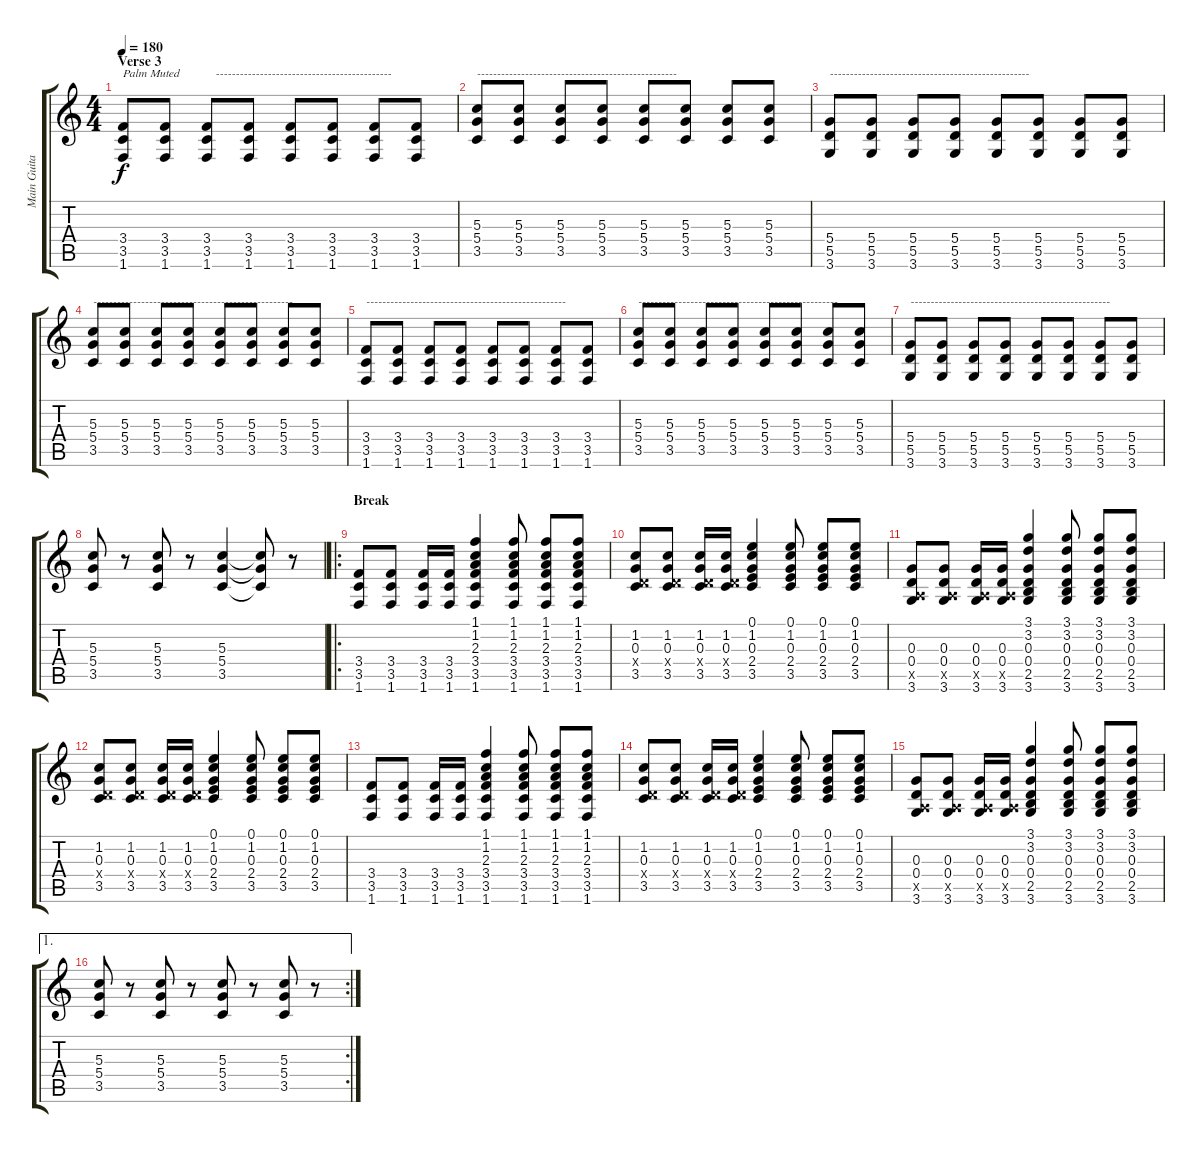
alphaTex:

\track ("Main Guitar" "Main Guita") {instrument distortionguitar}
\staff {score tabs}
\tuning (E4 B3 G3 D3 A2 E2) {hide}
\ts (4 4)
\section ("" "Verse 3")
\tempo 180
\clef g2
\ks c
(3.4 3.5 1.6).8{txt "Palm Muted" dy f} (3.4 3.5 1.6).8 (3.4 3.5 1.6).8{txt "   --------------------------------------------"} (3.4 3.5 1.6).8 (3.4 3.5 1.6).8 (3.4 3.5 1.6).8 (3.4 3.5 1.6).8 (3.4 3.5 1.6).8 |
(5.3 5.4 3.5).8{txt "--------------------------------------------------"} (5.3 5.4 3.5).8 (5.3 5.4 3.5).8 (5.3 5.4 3.5).8 (5.3 5.4 3.5).8 (5.3 5.4 3.5).8 (5.3 5.4 3.5).8 (5.3 5.4 3.5).8 |
(5.4 5.5 3.6).8{txt "--------------------------------------------------"} (5.4 5.5 3.6).8 (5.4 5.5 3.6).8 (5.4 5.5 3.6).8 (5.4 5.5 3.6).8 (5.4 5.5 3.6).8 (5.4 5.5 3.6).8 (5.4 5.5 3.6).8 |
(5.3 5.4 3.5).8{txt "--------------------------------------------------"} (5.3 5.4 3.5).8 (5.3 5.4 3.5).8 (5.3 5.4 3.5).8 (5.3 5.4 3.5).8 (5.3 5.4 3.5).8 (5.3 5.4 3.5).8 (5.3 5.4 3.5).8 |
(3.4 3.5 1.6).8{txt "--------------------------------------------------"} (3.4 3.5 1.6).8 (3.4 3.5 1.6).8 (3.4 3.5 1.6).8 (3.4 3.5 1.6).8 (3.4 3.5 1.6).8 (3.4 3.5 1.6).8 (3.4 3.5 1.6).8 |
(5.3 5.4 3.5).8{txt "--------------------------------------------------"} (5.3 5.4 3.5).8 (5.3 5.4 3.5).8 (5.3 5.4 3.5).8 (5.3 5.4 3.5).8 (5.3 5.4 3.5).8 (5.3 5.4 3.5).8 (5.3 5.4 3.5).8 |
(5.4 5.5 3.6).8{txt "--------------------------------------------------"} (5.4 5.5 3.6).8 (5.4 5.5 3.6).8 (5.4 5.5 3.6).8 (5.4 5.5 3.6).8 (5.4 5.5 3.6).8 (5.4 5.5 3.6).8 (5.4 5.5 3.6).8 |
(5.3 5.4 3.5).8 r.8 (5.3 5.4 3.5).8 r.8 (5.3 5.4 3.5).4 (5.3{t} 5.4{t} 3.5{t}).8 r.8 |
\ro
\section ("" "Break")
(3.4 3.5 1.6).8{volume 9} (3.4 3.5 1.6).8 (3.4 3.5 1.6).16 (3.4 3.5 1.6).16 (1.1 1.2 2.3 3.4 3.5 1.6).4 (1.1 1.2 2.3 3.4 3.5 1.6).8 (1.1 1.2 2.3 3.4 3.5 1.6).8 (1.1 1.2 2.3 3.4 3.5 1.6).8 |
(1.2 0.3 0.4{x} 3.5).8 (1.2 0.3 0.4{x} 3.5).8 (1.2 0.3 0.4{x} 3.5).16 (1.2 0.3 0.4{x} 3.5).16 (0.1 1.2 0.3 2.4 3.5).4 (0.1 1.2 0.3 2.4 3.5).8 (0.1 1.2 0.3 2.4 3.5).8 (0.1 1.2 0.3 2.4 3.5).8 |
(0.3 0.4 0.5{x} 3.6).8 (0.3 0.4 0.5{x} 3.6).8 (0.3 0.4 0.5{x} 3.6).16 (0.3 0.4 0.5{x} 3.6).16 (3.1 3.2 0.3 0.4 2.5 3.6).4 (3.1 3.2 0.3 0.4 2.5 3.6).8 (3.1 3.2 0.3 0.4 2.5 3.6).8 (3.1 3.2 0.3 0.4 2.5 3.6).8 |
(1.2 0.3 0.4{x} 3.5).8 (1.2 0.3 0.4{x} 3.5).8 (1.2 0.3 0.4{x} 3.5).16 (1.2 0.3 0.4{x} 3.5).16 (0.1 1.2 0.3 2.4 3.5).4 (0.1 1.2 0.3 2.4 3.5).8 (0.1 1.2 0.3 2.4 3.5).8 (0.1 1.2 0.3 2.4 3.5).8 |
(3.4 3.5 1.6).8 (3.4 3.5 1.6).8 (3.4 3.5 1.6).16 (3.4 3.5 1.6).16 (1.1 1.2 2.3 3.4 3.5 1.6).4 (1.1 1.2 2.3 3.4 3.5 1.6).8 (1.1 1.2 2.3 3.4 3.5 1.6).8 (1.1 1.2 2.3 3.4 3.5 1.6).8 |
(1.2 0.3 0.4{x} 3.5).8 (1.2 0.3 0.4{x} 3.5).8 (1.2 0.3 0.4{x} 3.5).16 (1.2 0.3 0.4{x} 3.5).16 (0.1 1.2 0.3 2.4 3.5).4 (0.1 1.2 0.3 2.4 3.5).8 (0.1 1.2 0.3 2.4 3.5).8 (0.1 1.2 0.3 2.4 3.5).8 |
(0.3 0.4 0.5{x} 3.6).8 (0.3 0.4 0.5{x} 3.6).8 (0.3 0.4 0.5{x} 3.6).16 (0.3 0.4 0.5{x} 3.6).16 (3.1 3.2 0.3 0.4 2.5 3.6).4 (3.1 3.2 0.3 0.4 2.5 3.6).8 (3.1 3.2 0.3 0.4 2.5 3.6).8 (3.1 3.2 0.3 0.4 2.5 3.6).8 |
\ae 1
\rc 2
(5.3 5.4 3.5).8 r.8 (5.3 5.4 3.5).8 r.8 (5.3 5.4 3.5).8 r.8 (5.3 5.4 3.5).8 r.8
